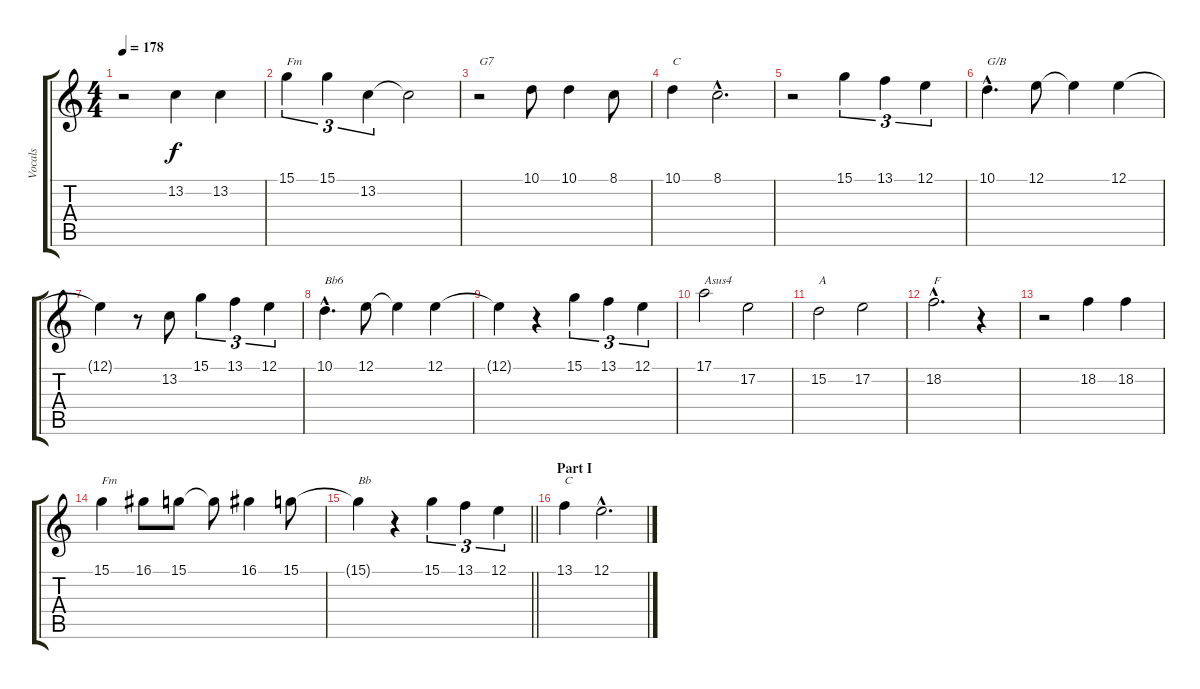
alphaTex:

\track ("Vocals" "Vocals") {instrument trumpet}
\staff {score tabs}
\tuning (E4 B3 G3 D3 A2 E2) {hide}
\ts (4 4)
\tempo 178
\clef g2
\ks c
r.2{dy f} 13.2.4 13.2.4 |
15.1.4{tu (3 2) txt "Fm"} 15.1.4{tu (3 2)} 13.2.4{tu (3 2)} 13.2{t}.2 |
r.2{txt "G7"} 10.1.8 10.1.4 8.1.8 |
10.1.4{txt "C"} 8.1{hac}.2{d} |
r.2 15.1.4{tu (3 2)} 13.1.4{tu (3 2)} 12.1.4{tu (3 2)} |
10.1{hac}.4{d txt "G/B"} 12.1.8 12.1{t}.4 12.1.4 |
12.1{t}.4 r.8 13.2.8 15.1.4{tu (3 2)} 13.1.4{tu (3 2)} 12.1.4{tu (3 2)} |
10.1{hac}.4{d txt "Bb6"} 12.1.8 12.1{t}.4 12.1.4 |
12.1{t}.4 r.4 15.1.4{tu (3 2)} 13.1.4{tu (3 2)} 12.1.4{tu (3 2)} |
17.1.2{txt "Asus4"} 17.2.2 |
15.2.2{txt "A"} 17.2.2 |
18.2{hac}.2{d txt "F"} r.4 |
r.2 18.2.4 18.2.4 |
15.1.4{txt "Fm"} 16.1.8 15.1.8 15.1{t}.8 16.1.4 15.1.8 |
\barLineRight lightlight
15.1{t}.4{txt "Bb"} r.4 15.1.4{tu (3 2)} 13.1.4{tu (3 2)} 12.1.4{tu (3 2)} |
\section ("" "Part I")
13.1.4{txt "C"} 12.1{hac}.2{d}
